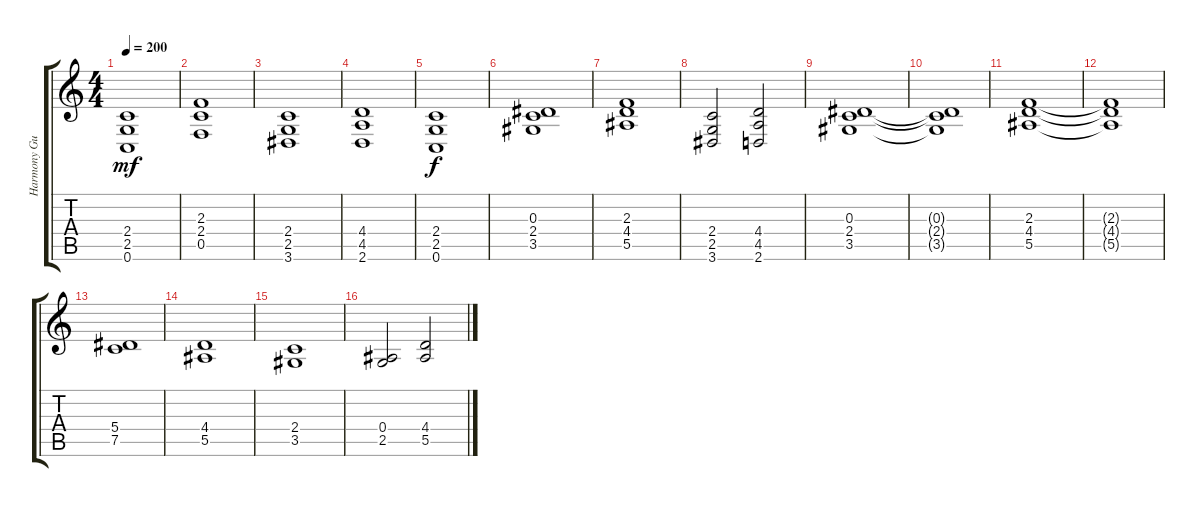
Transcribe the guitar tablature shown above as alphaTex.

\track ("Harmony Guitar" "Harmony Gu") {instrument distortionguitar}
\staff {score tabs}
\tuning (C4 G3 Eb3 Bb2 F2 C2) {hide}
\ts (4 4)
\tempo 200
\clef g2
\ks c
(2.4 2.5 0.6).1{dy mf} |
(2.3 2.4 0.5).1 |
(2.4 2.5 3.6).1 |
(4.4 4.5 2.6).1 |
(2.4 2.5 0.6).1{dy f} |
(0.3 2.4 3.5).1 |
(2.3 4.4 5.5).1 |
(2.4 2.5 3.6).2 (4.4 4.5 2.6).2 |
(0.3 2.4 3.5).1 |
(0.3{t} 2.4{t} 3.5{t}).1 |
(2.3 4.4 5.5).1 |
(2.3{t} 4.4{t} 5.5{t}).1 |
(5.4 7.5).1 |
(4.4 5.5).1 |
(2.4 3.5).1 |
(0.4 2.5).2 (4.4 5.5).2
